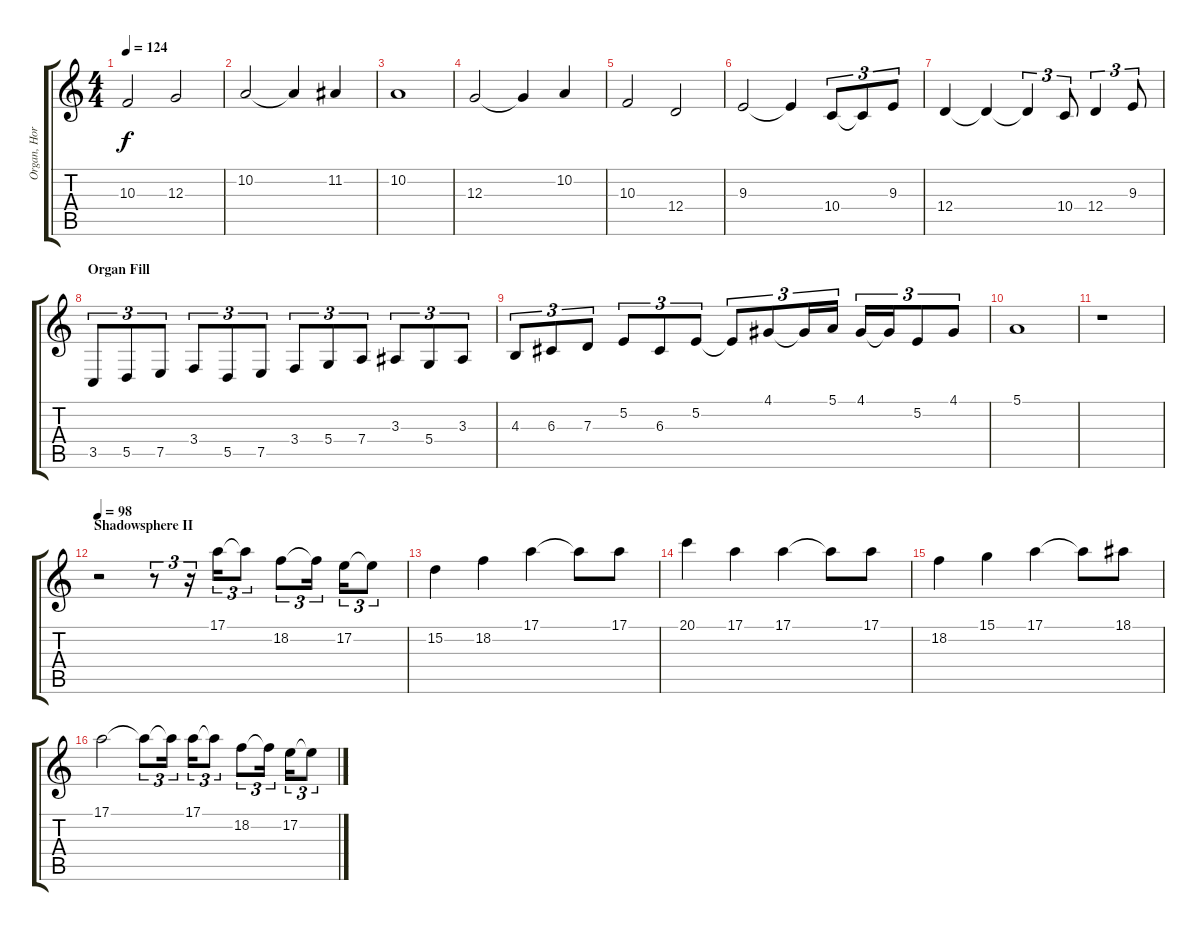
\track ("Organ, Horn, Vibraphone" "Organ, Hor") {instrument churchorgan}
\staff {score tabs}
\tuning (E4 B3 G3 D3 A2 E2) {hide}
\ts (4 4)
\tempo 124
\clef g2
\ks c
10.3.2{dy f} 12.3.2 |
10.2.2 10.2{t}.4 11.2.4 |
10.2.1 |
12.3.2 12.3{t}.4 10.2.4 |
10.3.2 12.4.2 |
9.3.2 9.3{t}.4 10.4.8{tu (3 2)} 10.4{t}.8{tu (3 2)} 9.3.8{tu (3 2)} |
12.4.4 12.4{t}.4 12.4{t}.4{tu (3 2)} 10.4.8{tu (3 2)} 12.4.4{tu (3 2)} 9.3.8{tu (3 2)} |
\section ("" "Organ Fill")
3.5.8{tu (3 2) volume 14 instrument churchorgan} 5.5.8{tu (3 2)} 7.5.8{tu (3 2)} 3.4.8{tu (3 2)} 5.5.8{tu (3 2)} 7.5.8{tu (3 2)} 3.4.8{tu (3 2)} 5.4.8{tu (3 2)} 7.4.8{tu (3 2)} 3.3.8{tu (3 2)} 5.4.8{tu (3 2)} 3.3.8{tu (3 2)} |
4.3.8{tu (3 2)} 6.3.8{tu (3 2)} 7.3.8{tu (3 2)} 5.2.8{tu (3 2)} 6.3.8{tu (3 2)} 5.2.8{tu (3 2)} 5.2{t}.8{tu (3 2)} 4.1.8{tu (3 2)} 4.1{t}.16{tu (3 2)} 5.1.16{tu (3 2)} 4.1.16{tu (3 2)} 4.1{t}.16{tu (3 2)} 5.2.8{tu (3 2)} 4.1.8{tu (3 2)} |
5.1.1 |
r.1 |
\section ("" "Shadowsphere II")
\tempo 98
r.2{volume 8 instrument vibraphone} r.8{tu (3 2)} r.16{tu (3 2)} 17.1.16{tu (3 2)} 17.1{t}.8{tu (3 2)} 18.2.8{tu (3 2)} 18.2{t}.16{tu (3 2)} 17.2.16{tu (3 2)} 17.2{t}.8{tu (3 2)} |
15.2.4 18.2.4 17.1.4 17.1{t}.8 17.1.8 |
20.1.4 17.1.4 17.1.4 17.1{t}.8 17.1.8 |
18.2.4 15.1.4 17.1.4 17.1{t}.8 18.1.8 |
17.1.2 17.1{t}.8{tu (3 2)} 17.1{t}.16{tu (3 2)} 17.1.16{tu (3 2)} 17.1{t}.8{tu (3 2)} 18.2.8{tu (3 2)} 18.2{t}.16{tu (3 2)} 17.2.16{tu (3 2)} 17.2{t}.8{tu (3 2)}
